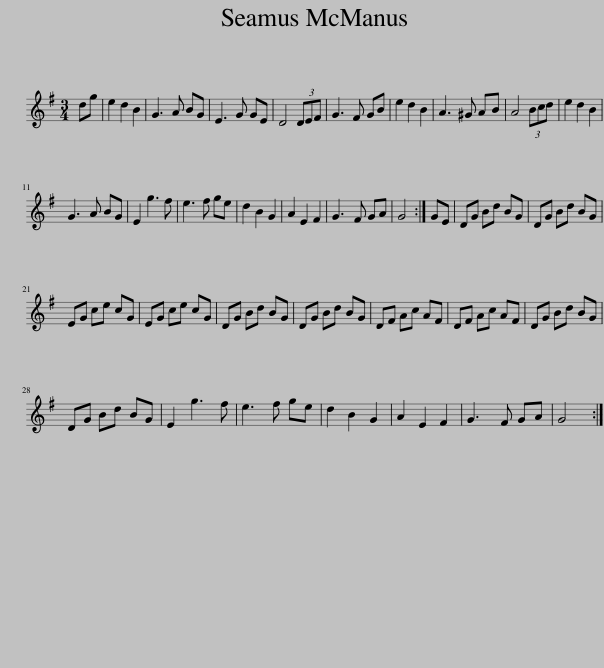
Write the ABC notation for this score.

X:1
L:1/8
M:3/4
I:linebreak $
K:G
V:1 treble
V:1
 dg | e2 d2 B2 | G3 A BG | E3 G GE | D4 (3DEF | %5
 G3 F GB | e2 d2 B2 | A3 ^G AB | A4 (3Bcd | e2 d2 B2 |$ %10
 G3 A BG | E2 g3 f | e3 f ge | d2 B2 G2 | A2 E2 F2 | %15
 G3 F GA | G4 :| GE | DG Bd BG | DG Bd BG |$ %20
 EG ce cG | EG ce cG | DG Bd BG | DG Bd BG | DF Ac AF | %25
 DF Ac AF | DG Bd BG |$ DG Bd BG | E2 g3 f | e3 f ge | %30
 d2 B2 G2 | A2 E2 F2 | G3 F GA | G4 :| %34
